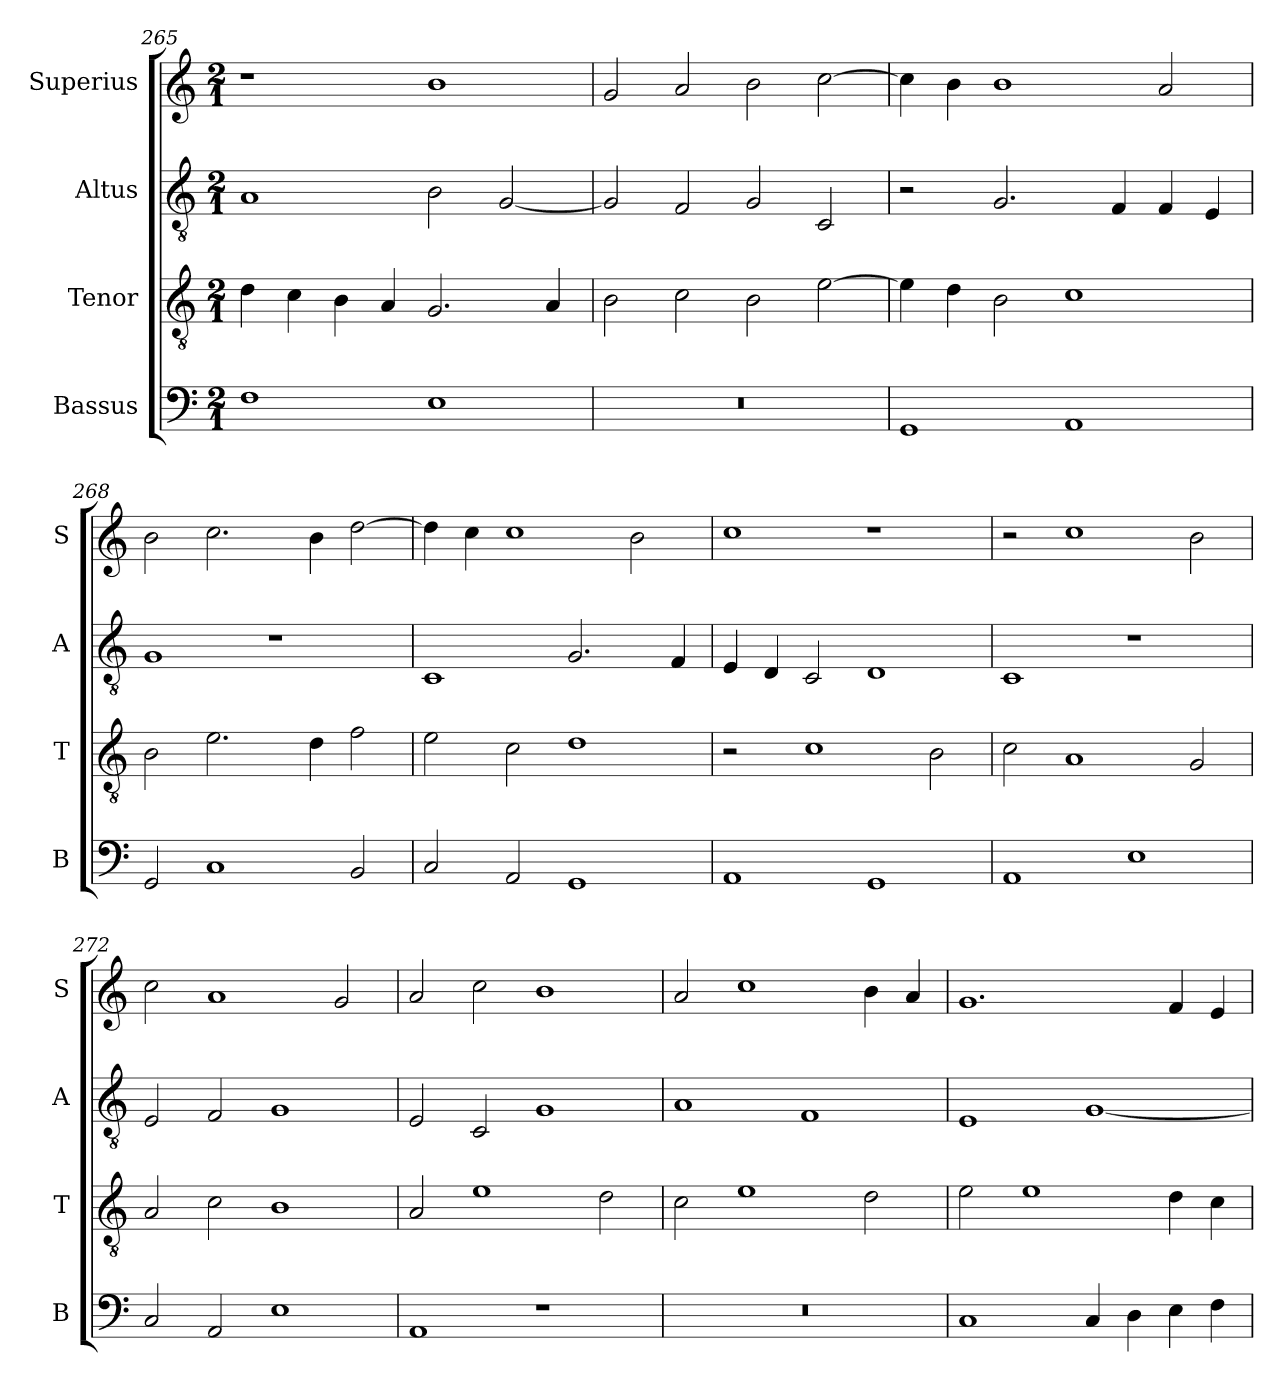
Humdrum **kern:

**kern	**kern	**kern	**kern
*part4	*part3	*part2	*part1
*staff4	*staff3	*staff2	*staff1
*I"Bassus	*I"Tenor	*I"Altus	*I"Superius
*I'B	*I'T	*I'A	*I'S
*clefF4	*clefGv2	*clefGv2	*clefG2
*k[]	*k[]	*k[]	*k[]
*M2/1	*M2/1	*M2/1	*M2/1
=265	=265	=265	=265
1F	4d	1A	1r
.	4c	.	.
.	4B	.	.
.	4A	.	.
1E	2.G	2B	1b
.	.	[2G	.
.	4A	.	.
=266	=266	=266	=266
0r	2B	2G]	2g
.	2c	2F	2a
.	2B	2G	2b
.	[2e	2C	[2cc
=267	=267	=267	=267
1GG	4e]	2r	4cc]
.	4d	.	4b
.	2B	2.G	1b
1AA	1c	.	.
.	.	4F	.
.	.	4F	2a
.	.	4E	.
=268	=268	=268	=268
2GG	2B	1G	2b
1C	2.e	.	2.cc
.	.	1r	.
.	4d	.	4b
2BB	2f	.	[2dd
=269	=269	=269	=269
2C	2e	1C	4dd]
.	.	.	4cc
2AA	2c	.	1cc
1GG	1d	2.G	.
.	.	.	2b
.	.	4F	.
=270	=270	=270	=270
1AA	2r	4E	1cc
.	.	4D	.
.	1c	2C	.
1GG	.	1D	1r
.	2B	.	.
=271	=271	=271	=271
1AA	2c	1C	2r
.	1A	.	1cc
1E	.	1r	.
.	2G	.	2b
=272	=272	=272	=272
2C	2A	2E	2cc
2AA	2c	2F	1a
1E	1B	1G	.
.	.	.	2g
=273	=273	=273	=273
1AA	2A	2E	2a
.	1e	2C	2cc
1r	.	1G	1b
.	2d	.	.
=274	=274	=274	=274
0r	2c	1A	2a
.	1e	.	1cc
.	.	1F	.
.	2d	.	4b
.	.	.	4a
=275	=275	=275	=275
1C	2e	1E	1.g
.	1e	.	.
4C	.	[1G	.
4D	.	.	.
4E	4d	.	4f
4F	4c	.	4e
=	=	=	=
*-	*-	*-	*-
